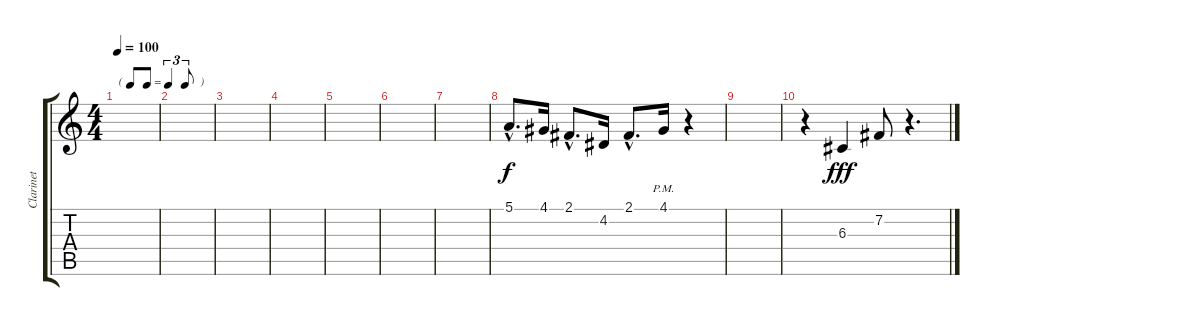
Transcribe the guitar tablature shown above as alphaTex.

\track ("Clarinet" "Clarinet") {instrument clarinet}
\staff {score tabs}
\tuning (E4 B3 G3 D3 A2 E2) {hide}
\ts (4 4)
\tf triplet8th
\tempo 100
\clef g2
\ks c
|
|
|
|
|
|
|
5.1{hac}.8{d} 4.1.16 2.1{hac}.8{d} 4.2.16 2.1{hac}.8{d} 4.1{pm}.16 r.4 |
|
r.4 6.3.4{dy fff} 7.2.8 r.4{d}
